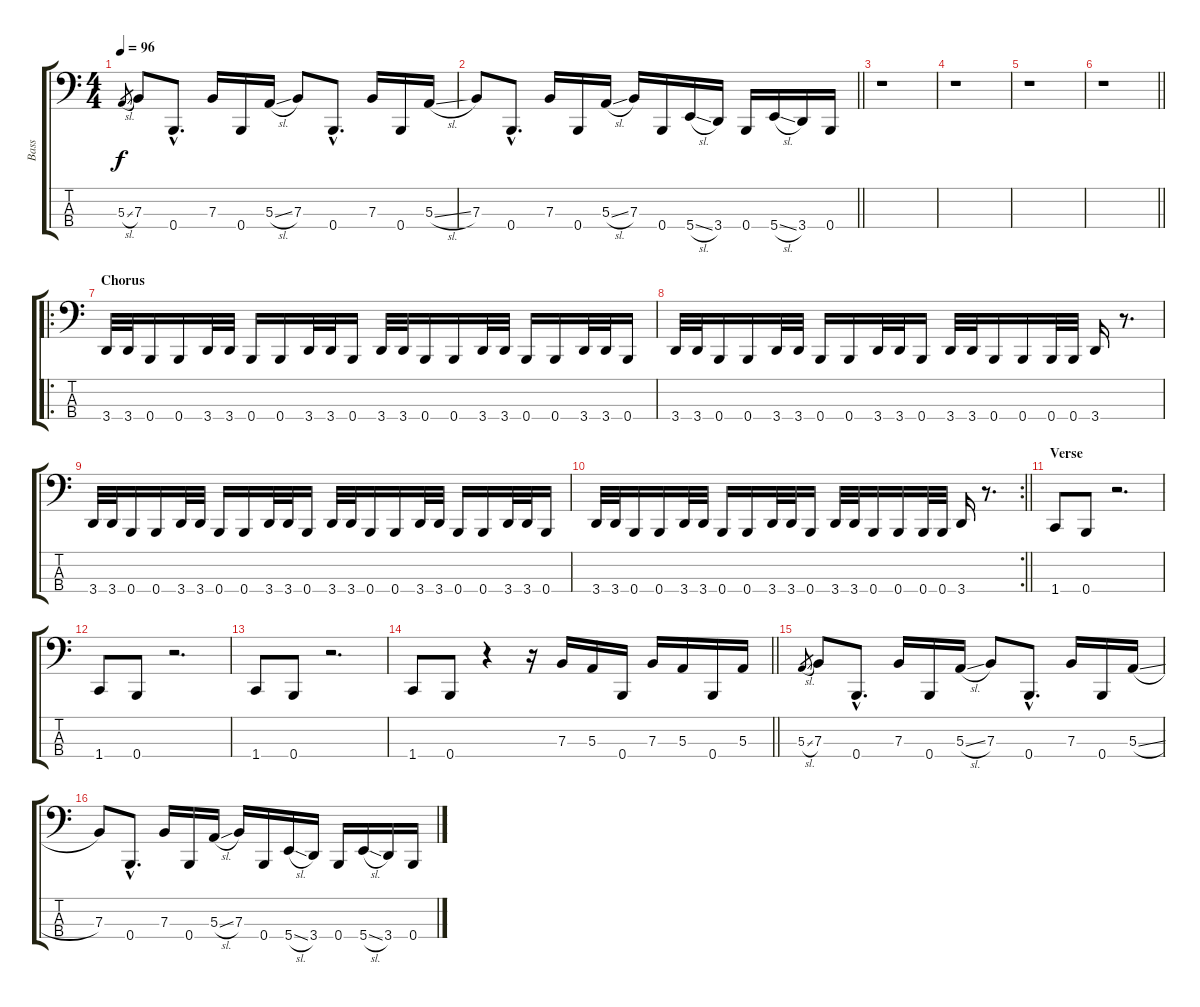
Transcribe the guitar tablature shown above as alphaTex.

\track ("Bass" "Bass") {instrument acousticguitarsteel}
\staff {score tabs}
\tuning (D2 A1 E1 B0) {hide}
\ts (4 4)
\tempo 96
\clef f4
\ks c
5.3{sl}.8{gr dy f} 7.3.8 0.4{hac}.8{d} 7.3.16 0.4.16 5.3{sl}.16 7.3.8 0.4{hac}.8{d} 7.3.16 0.4.16 5.3{sl}.16 |
\barLineRight lightlight
7.3.8 0.4{hac}.8{d} 7.3.16 0.4.16 5.3{sl}.16 7.3.16 0.4.16 5.4{sl}.16 3.4.16 0.4.16 5.4{sl}.16 3.4.16 0.4.16 |
\section ("" "")
r.1 |
r.1 |
r.1 |
\barLineRight lightlight
r.1 |
\ro
\section ("" "Chorus")
3.4.32 3.4.32 0.4.16 0.4.16 3.4.32 3.4.32 0.4.16 0.4.16 3.4.32 3.4.32 0.4.16 3.4.32 3.4.32 0.4.16 0.4.16 3.4.32 3.4.32 0.4.16 0.4.16 3.4.32 3.4.32 0.4.16 |
3.4.32 3.4.32 0.4.16 0.4.16 3.4.32 3.4.32 0.4.16 0.4.16 3.4.32 3.4.32 0.4.16 3.4.32 3.4.32 0.4.16 0.4.16 0.4.32 0.4.32 3.4.16 r.8{d} |
3.4.32 3.4.32 0.4.16 0.4.16 3.4.32 3.4.32 0.4.16 0.4.16 3.4.32 3.4.32 0.4.16 3.4.32 3.4.32 0.4.16 0.4.16 3.4.32 3.4.32 0.4.16 0.4.16 3.4.32 3.4.32 0.4.16 |
\rc 2
\barLineRight lightlight
3.4.32 3.4.32 0.4.16 0.4.16 3.4.32 3.4.32 0.4.16 0.4.16 3.4.32 3.4.32 0.4.16 3.4.32 3.4.32 0.4.16 0.4.16 0.4.32 0.4.32 3.4.16 r.8{d} |
\section ("" "Verse")
1.4.8 0.4.8 r.2{d} |
1.4.8 0.4.8 r.2{d} |
1.4.8 0.4.8 r.2{d} |
\barLineRight lightlight
1.4.8 0.4.8 r.4 r.16 7.3.16 5.3.16 0.4.16 7.3.16 5.3.16 0.4.16 5.3.16 |
\section ("" "")
5.3{sl}.8{gr} 7.3.8 0.4{hac}.8{d} 7.3.16 0.4.16 5.3{sl}.16 7.3.8 0.4{hac}.8{d} 7.3.16 0.4.16 5.3{sl}.16 |
7.3.8 0.4{hac}.8{d} 7.3.16 0.4.16 5.3{sl}.16 7.3.16 0.4.16 5.4{sl}.16 3.4.16 0.4.16 5.4{sl}.16 3.4.16 0.4.16
